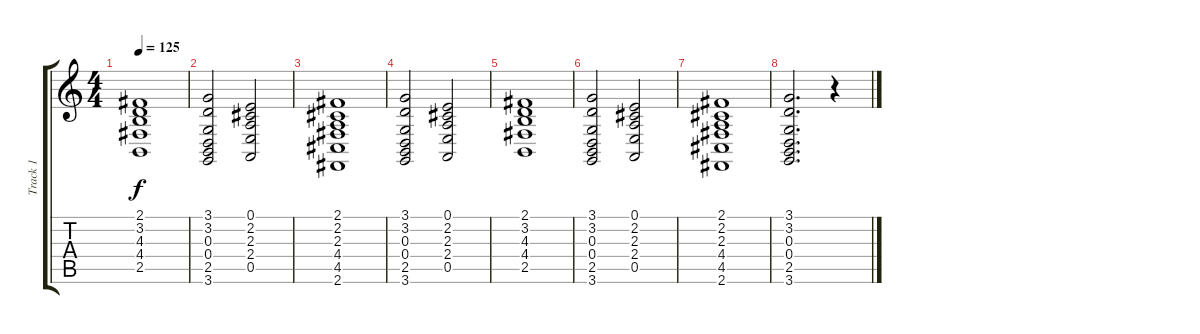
\track ("Track 1" "Track 1") {instrument synthstrings1}
\staff {score tabs}
\tuning (E4 B3 G3 D3 A2 E2) {hide}
\ts (4 4)
\tempo 125
\clef g2
\ks c
(2.1 3.2 4.3 4.4 2.5).1{dy f} |
(3.1 3.2 0.3 0.4 2.5 3.6).2 (0.1 2.2 2.3 2.4 0.5).2 |
(2.1 2.2 2.3 4.4 4.5 2.6).1 |
(3.1 3.2 0.3 0.4 2.5 3.6).2 (0.1 2.2 2.3 2.4 0.5).2 |
(2.1 3.2 4.3 4.4 2.5).1 |
(3.1 3.2 0.3 0.4 2.5 3.6).2 (0.1 2.2 2.3 2.4 0.5).2 |
(2.1 2.2 2.3 4.4 4.5 2.6).1 |
(3.1 3.2 0.3 0.4 2.5 3.6).2{d} r.4
